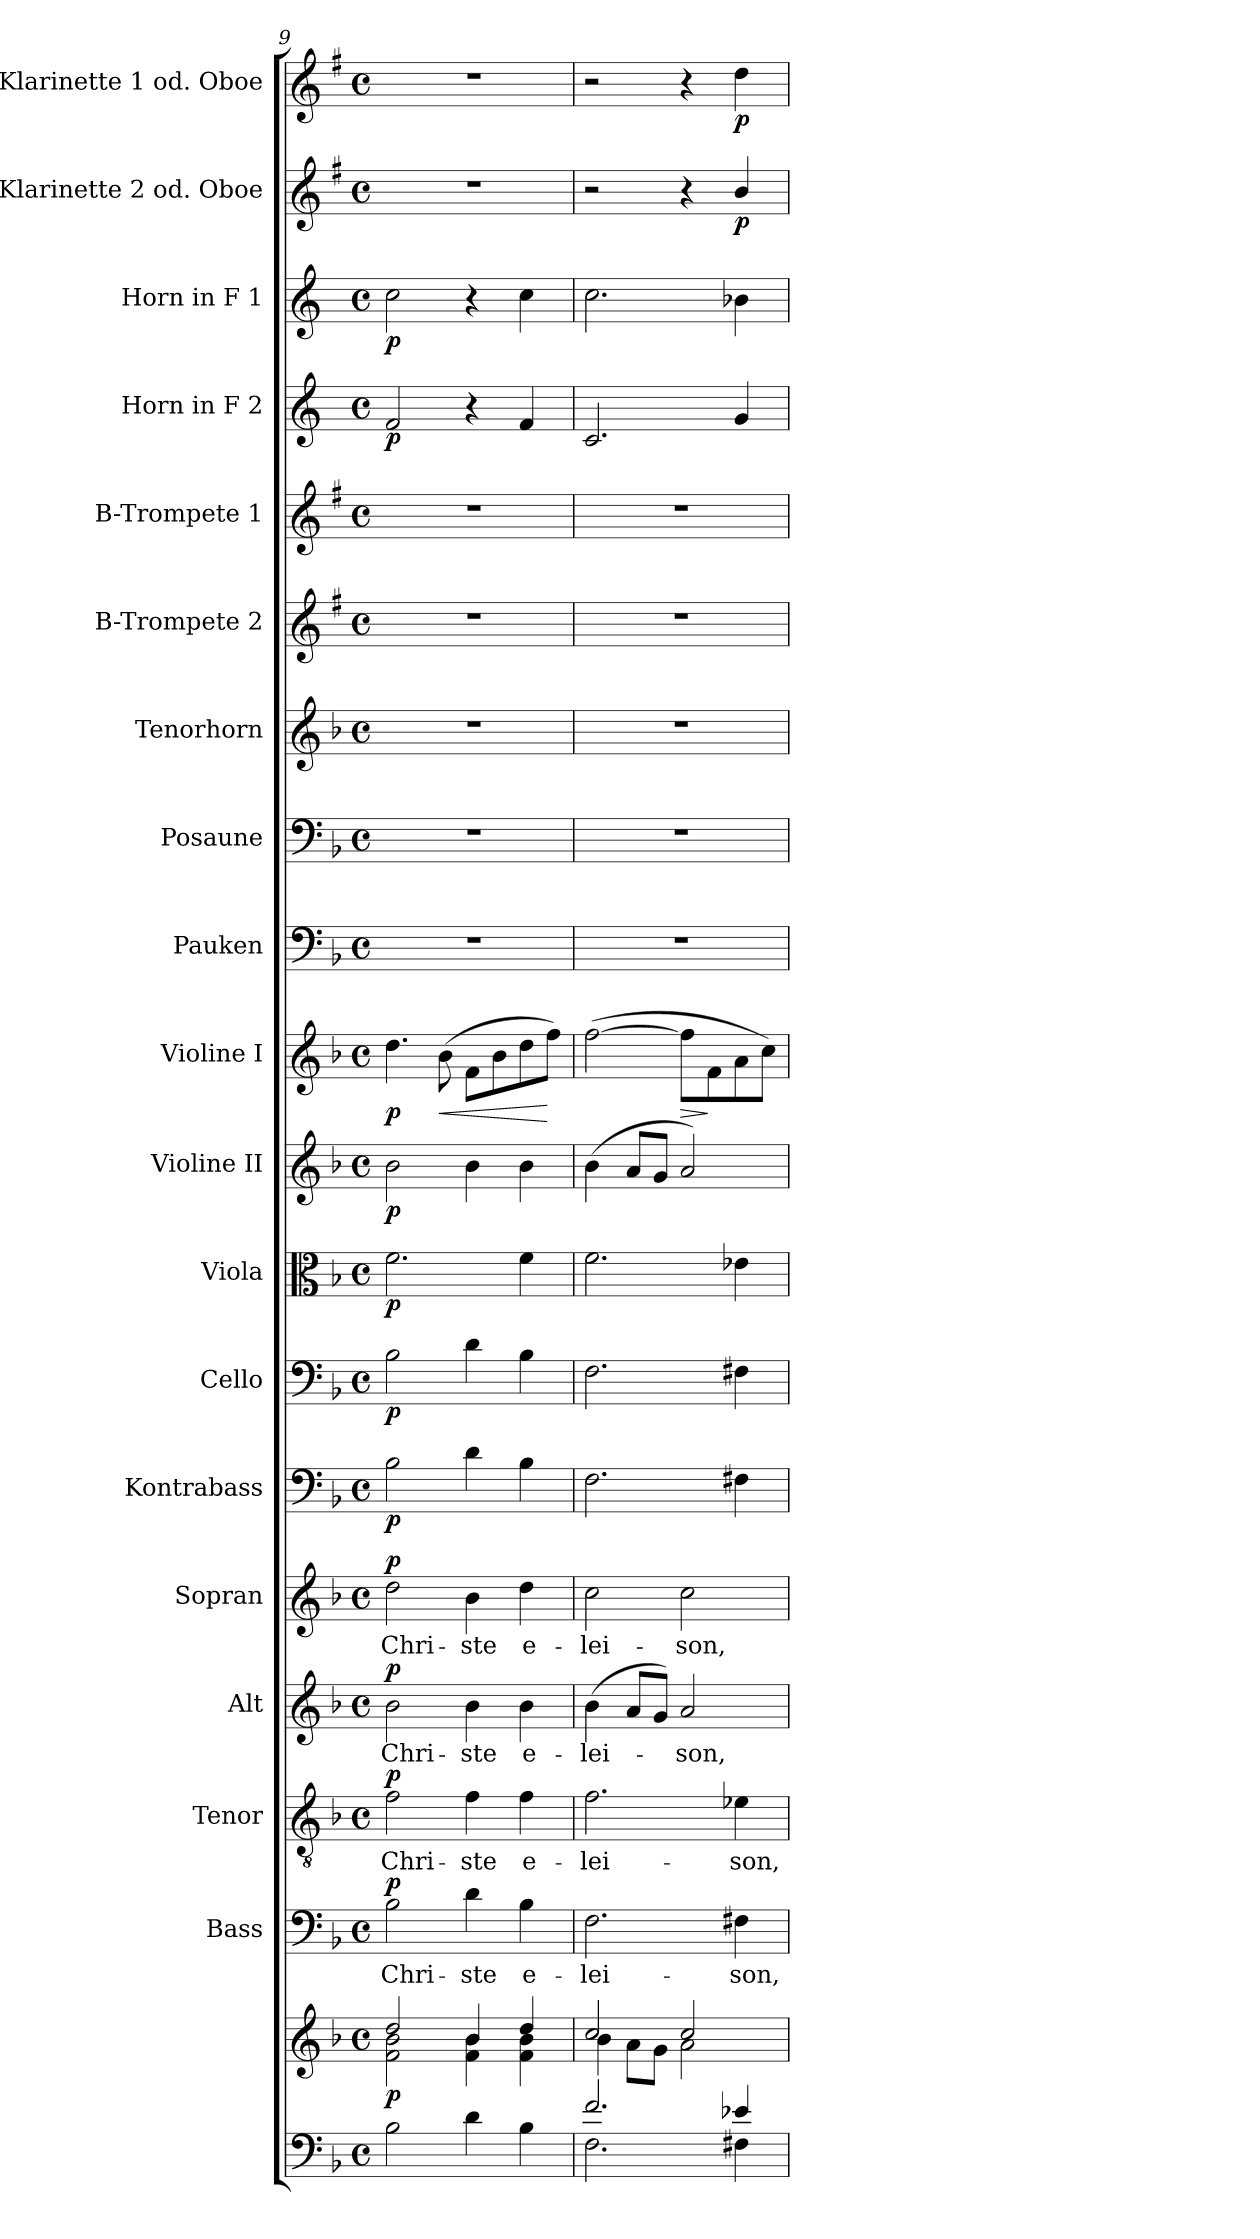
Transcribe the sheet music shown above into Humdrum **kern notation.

**kern	**kern	**dynam	**kern	**text	**dynam	**kern	**text	**dynam	**kern	**text	**dynam	**kern	**text	**dynam	**kern	**dynam	**kern	**dynam	**kern	**dynam	**kern	**dynam	**kern	**dynam	**kern	**kern	**kern	**kern	**kern	**kern	**dynam	**kern	**dynam	**kern	**dynam	**kern	**dynam
*part19	*part19	*part19	*part18	*part18	*part18	*part17	*part17	*part17	*part16	*part16	*part16	*part15	*part15	*part15	*part14	*part14	*part13	*part13	*part12	*part12	*part11	*part11	*part10	*part10	*part9	*part8	*part7	*part6	*part5	*part4	*part4	*part3	*part3	*part2	*part2	*part1	*part1
*staff20	*staff19	*staff19/20	*staff18	*staff18	*staff18	*staff17	*staff17	*staff17	*staff16	*staff16	*staff16	*staff15	*staff15	*staff15	*staff14	*staff14	*staff13	*staff13	*staff12	*staff12	*staff11	*staff11	*staff10	*staff10	*staff9	*staff8	*staff7	*staff6	*staff5	*staff4	*staff4	*staff3	*staff3	*staff2	*staff2	*staff1	*staff1
*	*	*	*I"Bass	*	*	*I"Tenor	*	*	*I"Alt	*	*	*I"Sopran	*	*	*I"Kontrabass	*	*I"Cello	*	*I"Viola	*	*I"Violine II	*	*I"Violine I	*	*I"Pauken	*I"Posaune	*I"Tenorhorn	*I"B-Trompete 2	*I"B-Trompete 1	*I"Horn in F 2	*	*I"Horn in F 1	*	*I"C-Klarinette 2 od. Oboe	*	*I"C-Klarinette 1 od. Oboe	*
*	*	*	*I'B.	*	*	*I'T.	*	*	*I'A.	*	*	*I'S.	*	*	*I'Kb.	*	*	*	*I'Vla.	*	*I'Vl. II	*	*I'Vl. I	*	*I'Pk.	*I'Pos.	*I'T. Hrn.	*I'B Trp. 2	*I'B Trp. 1	*	*	*	*	*I'C Kl. 2	*	*I'C Kl. 1	*
*clefF4	*clefG2	*	*clefF4	*	*	*clefGv2	*	*	*clefG2	*	*	*clefG2	*	*	*clefF4	*	*clefF4	*	*clefC3	*	*clefG2	*	*clefG2	*	*clefF4	*clefF4	*clefG2	*clefG2	*clefG2	*clefG2	*	*clefG2	*	*clefG2	*	*clefG2	*
*	*	*	*	*	*	*	*	*	*	*	*	*	*	*	*ITrd7c12	*	*	*	*	*	*	*	*	*	*	*	*ITrd8c14	*ITrd1c2	*ITrd1c2	*ITrd4c7	*	*ITrd4c7	*	*ITrd1c2	*	*ITrd1c2	*
*k[b-]	*k[b-]	*	*k[b-]	*	*	*k[b-]	*	*	*k[b-]	*	*	*k[b-]	*	*	*k[b-]	*	*k[b-]	*	*k[b-]	*	*k[b-]	*	*k[b-]	*	*k[b-]	*k[b-]	*k[b-]	*k[b-]	*k[b-]	*k[b-]	*	*k[b-]	*	*k[b-]	*	*k[b-]	*
*F:	*F:	*	*F:	*	*	*F:	*	*	*F:	*	*	*F:	*	*	*F:	*	*F:	*	*F:	*	*F:	*	*F:	*	*F:	*F:	*F:	*F:	*F:	*F:	*	*F:	*	*F:	*	*F:	*
*M4/4	*M4/4	*	*M4/4	*	*	*M4/4	*	*	*M4/4	*	*	*M4/4	*	*	*M4/4	*	*M4/4	*	*M4/4	*	*M4/4	*	*M4/4	*	*M4/4	*M4/4	*M4/4	*M4/4	*M4/4	*M4/4	*	*M4/4	*	*M4/4	*	*M4/4	*
*met(c)	*met(c)	*	*met(c)	*	*	*met(c)	*	*	*met(c)	*	*	*met(c)	*	*	*met(c)	*	*met(c)	*	*met(c)	*	*met(c)	*	*met(c)	*	*met(c)	*met(c)	*met(c)	*met(c)	*met(c)	*met(c)	*	*met(c)	*	*met(c)	*	*met(c)	*
=9	=9	=9	=9	=9	=9	=9	=9	=9	=9	=9	=9	=9	=9	=9	=9	=9	=9	=9	=9	=9	=9	=9	=9	=9	=9	=9	=9	=9	=9	=9	=9	=9	=9	=9	=9	=9	=9
*	*^	*	*	*	*	*	*	*	*	*	*	*	*	*	*	*	*	*	*	*	*	*	*	*	*	*	*	*	*	*	*	*	*	*	*	*	*
!	!	!	!LO:DY:b	!	!LO:LY:b	!LO:DY:a	!	!LO:LY:b	!LO:DY:a	!	!LO:LY:b	!LO:DY:a	!	!LO:LY:b	!LO:DY:a	!	!LO:DY:b	!	!LO:DY:b	!	!LO:DY:b	!	!LO:DY:b	!	!LO:DY:b	!	!	!	!	!	!	!LO:DY:b	!	!LO:DY:b	!	!	!	!
2B-\	2dd/	2f\ 2b-\	p	2B-\	Chri-	p	2f\	Chri-	p	2b-\	Chri-	p	2dd\	Chri-	p	2BB-\	p	2B-\	p	2.f\	p	2b-\	p	4.dd\	p	1r	1r	1r	1r	1r	2B-/	p	2f\	p	1r	.	1r	.
!	!	!	!	!	!	!	!	!	!	!	!	!	!	!	!	!	!	!	!	!	!	!	!	!	!LO:HP:b	!	!	!	!	!	!	!	!	!	!	!	!	!
.	.	.	.	.	.	.	.	.	.	.	.	.	.	.	.	.	.	.	.	.	.	.	.	(>8b-\	<	.	.	.	.	.	.	.	.	.	.	.	.	.
!	!	!	!	!	!LO:LY:b	!	!	!LO:LY:b	!	!	!LO:LY:b	!	!	!LO:LY:b	!	!	!	!	!	!	!	!	!	!	!	!	!	!	!	!	!	!	!	!	!	!	!	!
4d\	4b-/	4f\ 4b-\	.	4d\	-ste	.	4f\	-ste	.	4b-\	-ste	.	4b-\	-ste	.	4D\	.	4d\	.	.	.	4b-\	.	8f\L	.	.	.	.	.	.	4r	.	4r	.	.	.	.	.
.	.	.	.	.	.	.	.	.	.	.	.	.	.	.	.	.	.	.	.	.	.	.	.	8b-\	.	.	.	.	.	.	.	.	.	.	.	.	.	.
!	!	!	!	!	!LO:LY:b	!	!	!LO:LY:b	!	!	!LO:LY:b	!	!	!LO:LY:b	!	!	!	!	!	!	!	!	!	!	!	!	!	!	!	!	!	!	!	!	!	!	!	!
4B-\	4dd/	4f\ 4b-\	.	4B-\	e-	.	4f\	e-	.	4b-\	e-	.	4dd\	e-	.	4BB-\	.	4B-\	.	4f\	.	4b-\	.	8dd\	.	.	.	.	.	.	4B-/	.	4f\	.	.	.	.	.
.	.	.	.	.	.	.	.	.	.	.	.	.	.	.	.	.	.	.	.	.	.	.	.	8ff\J)	[	.	.	.	.	.	.	.	.	.	.	.	.	.
!!LO:PB:g=z
=10	=10	=10	=10	=10	=10	=10	=10	=10	=10	=10	=10	=10	=10	=10	=10	=10	=10	=10	=10	=10	=10	=10	=10	=10	=10	=10	=10	=10	=10	=10	=10	=10	=10	=10	=10	=10	=10	=10
*^	*	*	*	*	*	*	*	*	*	*	*	*	*	*	*	*	*	*	*	*	*	*	*	*	*	*	*	*	*	*	*	*	*	*	*	*	*	*
!	!	!	!	!	!	!LO:LY:b	!	!	!LO:LY:b	!	!	!LO:LY:b	!	!	!LO:LY:b	!	!	!	!	!	!	!	!	!	!	!	!	!	!	!	!	!	!	!	!	!	!	!	!
2.f/	2.F\	2cc/	4b-\	.	2.F\	-lei-	.	2.f\	-lei-	.	(>4b-\	-lei-	.	2cc\	-lei-	.	2.FF\	.	2.F\	.	2.f\	.	(>4b-\	.	(>[2ff\	.	1r	1r	1r	1r	1r	2.F/	.	2.f\	.	2r	.	2r	.
.	.	.	8a\L	.	.	.	.	.	.	.	8a/L	.	.	.	.	.	.	.	.	.	.	.	8a/L	.	.	.	.	.	.	.	.	.	.	.	.	.	.	.	.
.	.	.	8g\J	.	.	.	.	.	.	.	8g/J)	.	.	.	.	.	.	.	.	.	.	.	8g/J	.	.	.	.	.	.	.	.	.	.	.	.	.	.	.	.
!	!	!	!	!	!	!	!	!	!	!	!	!LO:LY:b	!	!	!LO:LY:b	!	!	!	!	!	!	!	!	!	!	!LO:HP:b	!	!	!	!	!	!	!	!	!	!	!	!	!
.	.	2cc/	2a\	.	.	.	.	.	.	.	2a/	-son,	.	2cc\	-son,	.	.	.	.	.	.	.	2a/)	.	8ff\L]	>	.	.	.	.	.	.	.	.	.	4r	.	4r	.
.	.	.	.	.	.	.	.	.	.	.	.	.	.	.	.	.	.	.	.	.	.	.	.	.	8f\	]	.	.	.	.	.	.	.	.	.	.	.	.	.
!	!	!	!	!	!	!LO:LY:b	!	!	!LO:LY:b	!	!	!	!	!	!	!	!	!	!	!	!	!	!	!	!	!	!	!	!	!	!	!	!	!	!	!	!LO:DY:b	!	!LO:DY:b
4e-X/	4F#X\	.	.	.	4F#X\	-son,	.	4e-X\	-son,	.	.	.	.	.	.	.	4FF#X\	.	4F#X\	.	4e-X\	.	.	.	8a\	.	.	.	.	.	.	4c/	.	4e-X\	.	4a/	p	4cc\	p
.	.	.	.	.	.	.	.	.	.	.	.	.	.	.	.	.	.	.	.	.	.	.	.	.	8cc\J)	.	.	.	.	.	.	.	.	.	.	.	.	.	.
*v	*v	*	*	*	*	*	*	*	*	*	*	*	*	*	*	*	*	*	*	*	*	*	*	*	*	*	*	*	*	*	*	*	*	*	*	*	*	*	*
*	*v	*v	*	*	*	*	*	*	*	*	*	*	*	*	*	*	*	*	*	*	*	*	*	*	*	*	*	*	*	*	*	*	*	*	*	*	*	*
=	=	=	=	=	=	=	=	=	=	=	=	=	=	=	=	=	=	=	=	=	=	=	=	=	=	=	=	=	=	=	=	=	=	=	=	=	=
*-	*-	*-	*-	*-	*-	*-	*-	*-	*-	*-	*-	*-	*-	*-	*-	*-	*-	*-	*-	*-	*-	*-	*-	*-	*-	*-	*-	*-	*-	*-	*-	*-	*-	*-	*-	*-	*-
